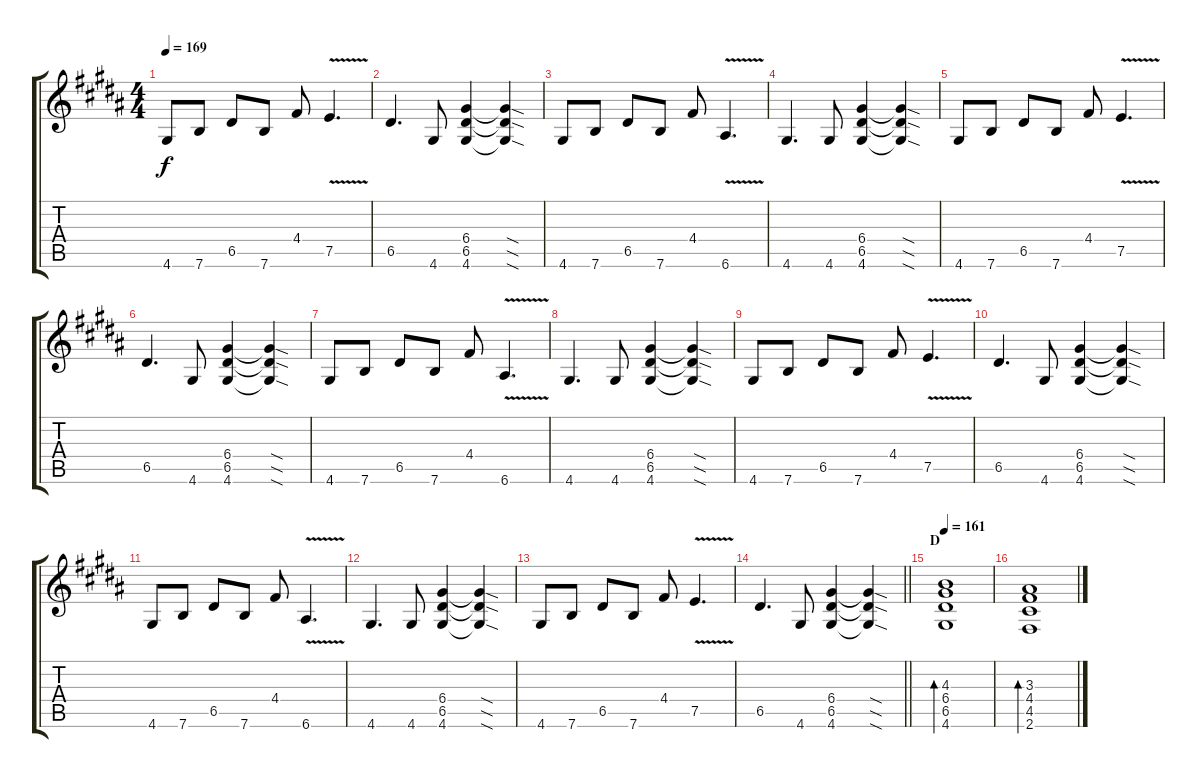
\track "" {instrument distortionguitar}
\staff {score tabs}
\tuning (E4 B3 G3 D3 A2 E2) {hide}
\ts (4 4)
\tempo 169
\clef g2
\ks g#minor
4.6.8{dy f} 7.6.8 6.5.8 7.6.8 4.4.8 7.5{v}.4{d} |
6.5.4{d} 4.6.8 (6.4 6.5 4.6).4 (6.4{sod t} 6.5{sod t} 4.6{sod t}).4 |
4.6.8 7.6.8 6.5.8 7.6.8 4.4.8 6.6{v}.4{d} |
4.6.4{d} 4.6.8 (6.4 6.5 4.6).4 (6.4{sod t} 6.5{sod t} 4.6{sod t}).4 |
4.6.8 7.6.8 6.5.8 7.6.8 4.4.8 7.5{v}.4{d} |
6.5.4{d} 4.6.8 (6.4 6.5 4.6).4 (6.4{sod t} 6.5{sod t} 4.6{sod t}).4 |
4.6.8 7.6.8 6.5.8 7.6.8 4.4.8 6.6{v}.4{d} |
4.6.4{d} 4.6.8 (6.4 6.5 4.6).4 (6.4{sod t} 6.5{sod t} 4.6{sod t}).4 |
4.6.8 7.6.8 6.5.8 7.6.8 4.4.8 7.5{v}.4{d} |
6.5.4{d} 4.6.8 (6.4 6.5 4.6).4 (6.4{sod t} 6.5{sod t} 4.6{sod t}).4 |
4.6.8 7.6.8 6.5.8 7.6.8 4.4.8 6.6{v}.4{d} |
4.6.4{d} 4.6.8 (6.4 6.5 4.6).4 (6.4{sod t} 6.5{sod t} 4.6{sod t}).4 |
4.6.8 7.6.8 6.5.8 7.6.8 4.4.8 7.5{v}.4{d} |
\barLineRight lightlight
6.5.4{d} 4.6.8 (6.4 6.5 4.6).4 (6.4{sod t} 6.5{sod t} 4.6{sod t}).4 |
\section ("" "D")
\tempo 161
(4.3 6.4 6.5 4.6).1{bd 60} |
(3.3 4.4 4.5 2.6).1{bd 60}
